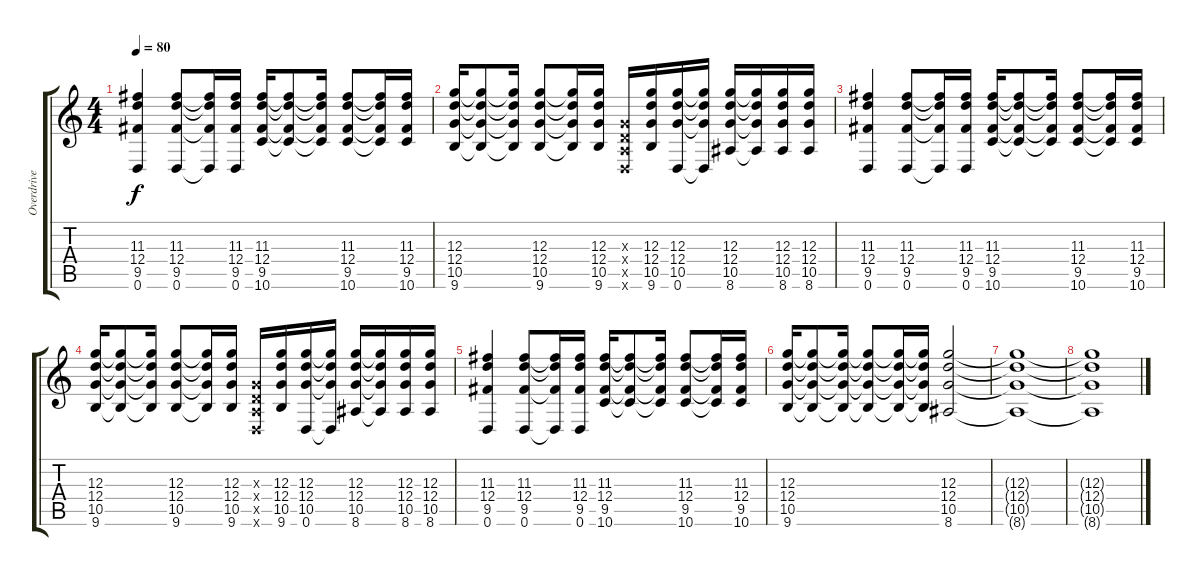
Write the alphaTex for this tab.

\track ("Overdrive guitar" "Overdrive ") {instrument overdrivenguitar}
\staff {score tabs}
\tuning (E4 B3 G3 D3 A2 D2) {hide}
\ts (4 4)
\tempo 80
\clef g2
\ks c
(11.3 12.4 9.5 0.6).4{dy f} (11.3 12.4 9.5 0.6).8 (11.3{t} 12.4{t} 9.5{t} 0.6{t}).16 (11.3 12.4 9.5 0.6).16 (11.3 12.4 9.5 10.6).16 (11.3{t} 12.4{t} 9.5{t} 10.6{t}).8 (11.3{t} 12.4{t} 9.5{t} 10.6{t}).16 (11.3 12.4 9.5 10.6).8 (11.3{t} 12.4{t} 9.5{t} 10.6{t}).16 (11.3 12.4 9.5 10.6).16 |
(12.3 12.4 10.5 9.6).16 (12.3{t} 12.4{t} 10.5{t} 9.6{t}).8 (12.3{t} 12.4{t} 10.5{t} 9.6{t}).16 (12.3 12.4 10.5 9.6).8 (12.3{t} 12.4{t} 10.5{t} 9.6{t}).16 (12.3 12.4 10.5 9.6).16 (0.3{x} 0.4{x} 0.5{x} 0.6{x}).16 (12.3 12.4 10.5 9.6).16 (12.3 12.4 10.5 0.6).16 (12.3{t} 12.4{t} 10.5{t} 0.6{t}).16 (12.3 12.4 10.5 8.6).16 (12.3{t} 12.4{t} 10.5{t} 8.6{t}).16 (12.3 12.4 10.5 8.6).16 (12.3 12.4 10.5 8.6).16 |
(11.3 12.4 9.5 0.6).4 (11.3 12.4 9.5 0.6).8 (11.3{t} 12.4{t} 9.5{t} 0.6{t}).16 (11.3 12.4 9.5 0.6).16 (11.3 12.4 9.5 10.6).16 (11.3{t} 12.4{t} 9.5{t} 10.6{t}).8 (11.3{t} 12.4{t} 9.5{t} 10.6{t}).16 (11.3 12.4 9.5 10.6).8 (11.3{t} 12.4{t} 9.5{t} 10.6{t}).16 (11.3 12.4 9.5 10.6).16 |
(12.3 12.4 10.5 9.6).16 (12.3{t} 12.4{t} 10.5{t} 9.6{t}).8 (12.3{t} 12.4{t} 10.5{t} 9.6{t}).16 (12.3 12.4 10.5 9.6).8 (12.3{t} 12.4{t} 10.5{t} 9.6{t}).16 (12.3 12.4 10.5 9.6).16 (0.3{x} 0.4{x} 0.5{x} 0.6{x}).16 (12.3 12.4 10.5 9.6).16 (12.3 12.4 10.5 0.6).16 (12.3{t} 12.4{t} 10.5{t} 0.6{t}).16 (12.3 12.4 10.5 8.6).16 (12.3{t} 12.4{t} 10.5{t} 8.6{t}).16 (12.3 12.4 10.5 8.6).16 (12.3 12.4 10.5 8.6).16 |
(11.3 12.4 9.5 0.6).4 (11.3 12.4 9.5 0.6).8 (11.3{t} 12.4{t} 9.5{t} 0.6{t}).16 (11.3 12.4 9.5 0.6).16 (11.3 12.4 9.5 10.6).16 (11.3{t} 12.4{t} 9.5{t} 10.6{t}).8 (11.3{t} 12.4{t} 9.5{t} 10.6{t}).16 (11.3 12.4 9.5 10.6).8 (11.3{t} 12.4{t} 9.5{t} 10.6{t}).16 (11.3 12.4 9.5 10.6).16 |
(12.3 12.4 10.5 9.6).16 (12.3{t} 12.4{t} 10.5{t} 9.6{t}).8 (12.3{t} 12.4{t} 10.5{t} 9.6{t}).16 (12.3{t} 12.4{t} 10.5{t} 9.6{t}).8 (12.3{t} 12.4{t} 10.5{t} 9.6{t}).16 (12.3{t} 12.4{t} 10.5{t} 9.6{t}).16 (12.3 12.4 10.5 8.6).2 |
(12.3{t} 12.4{t} 10.5{t} 8.6{t}).1 |
(12.3{t} 12.4{t} 10.5{t} 8.6{t}).1
